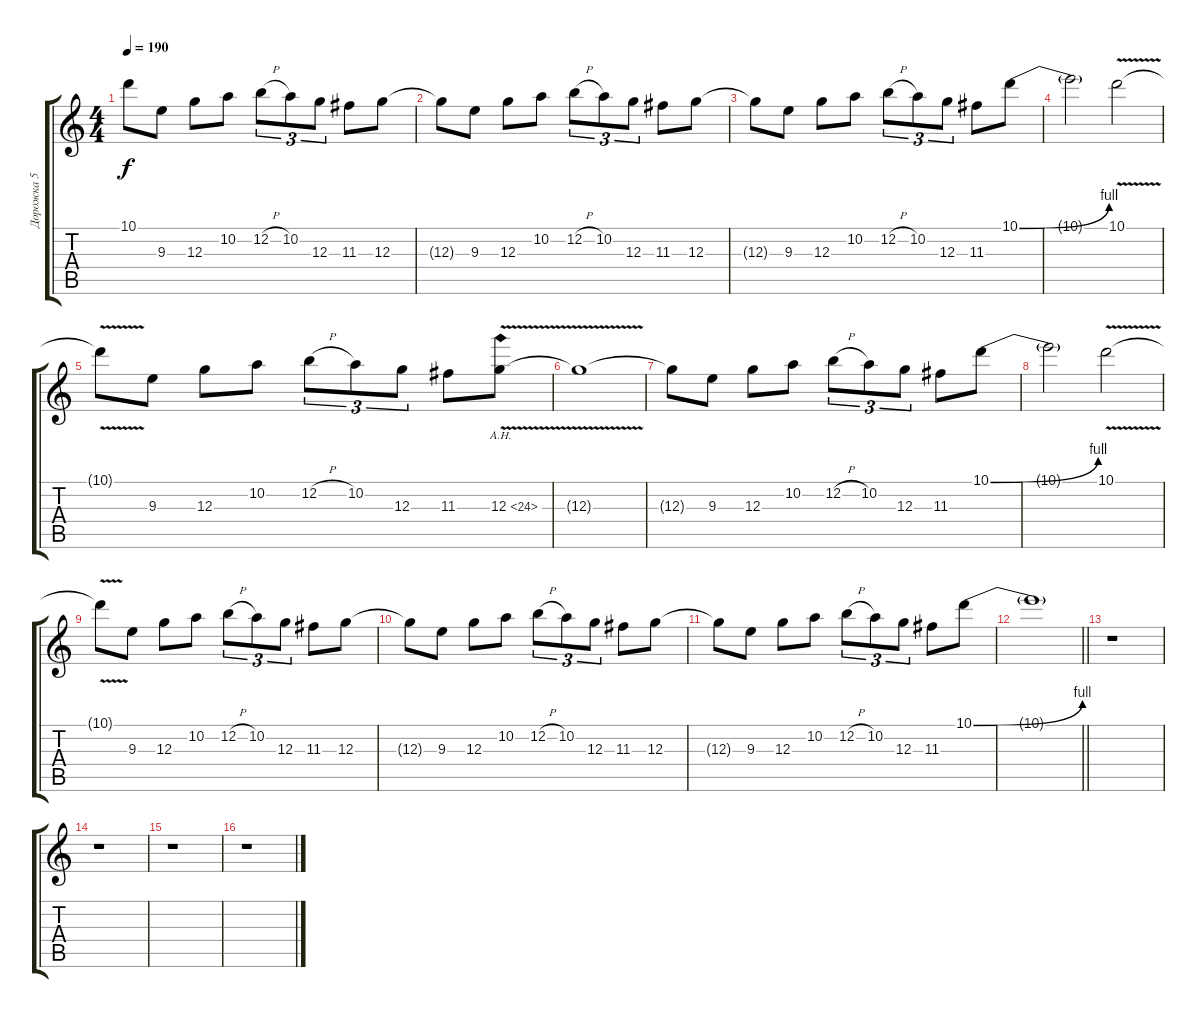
\track ("Дорожка 5" "Дорожка 5") {instrument overdrivenguitar}
\staff {score tabs}
\tuning (E4 B3 G3 D3 A2 E2) {hide}
\ts (4 4)
\tempo 190
\clef g2
\ks c
10.1{t}.8{dy f} 9.3.8 12.3.8 10.2.8 12.2{h}.8{tu (3 2)} 10.2.8{tu (3 2)} 12.3.8{tu (3 2)} 11.3.8 12.3.8 |
12.3{t}.8 9.3.8 12.3.8 10.2.8 12.2{h}.8{tu (3 2)} 10.2.8{tu (3 2)} 12.3.8{tu (3 2)} 11.3.8 12.3.8 |
12.3{t}.8 9.3.8 12.3.8 10.2.8 12.2{h}.8{tu (3 2)} 10.2.8{tu (3 2)} 12.3.8{tu (3 2)} 11.3.8 10.1{be (bend 0 0 60 4)}.8 |
10.1{t}.2 10.1{v}.2 |
10.1{t}.8 9.3.8 12.3.8 10.2.8 12.2{h}.8{tu (3 2)} 10.2.8{tu (3 2)} 12.3.8{tu (3 2)} 11.3.8 12.3{ah 12 v}.8 |
12.3{t}.1 |
12.3{t}.8 9.3.8 12.3.8 10.2.8 12.2{h}.8{tu (3 2)} 10.2.8{tu (3 2)} 12.3.8{tu (3 2)} 11.3.8 10.1{be (bend 0 0 60 4)}.8 |
10.1{t}.2 10.1{v}.2 |
10.1{t}.8 9.3.8 12.3.8 10.2.8 12.2{h}.8{tu (3 2)} 10.2.8{tu (3 2)} 12.3.8{tu (3 2)} 11.3.8 12.3.8 |
12.3{t}.8 9.3.8 12.3.8 10.2.8 12.2{h}.8{tu (3 2)} 10.2.8{tu (3 2)} 12.3.8{tu (3 2)} 11.3.8 12.3.8 |
12.3{t}.8 9.3.8 12.3.8 10.2.8 12.2{h}.8{tu (3 2)} 10.2.8{tu (3 2)} 12.3.8{tu (3 2)} 11.3.8 10.1{be (bend 0 0 60 4)}.8 |
\barLineRight lightlight
10.1{t}.1 |
r.1 |
r.1 |
r.1 |
r.1
